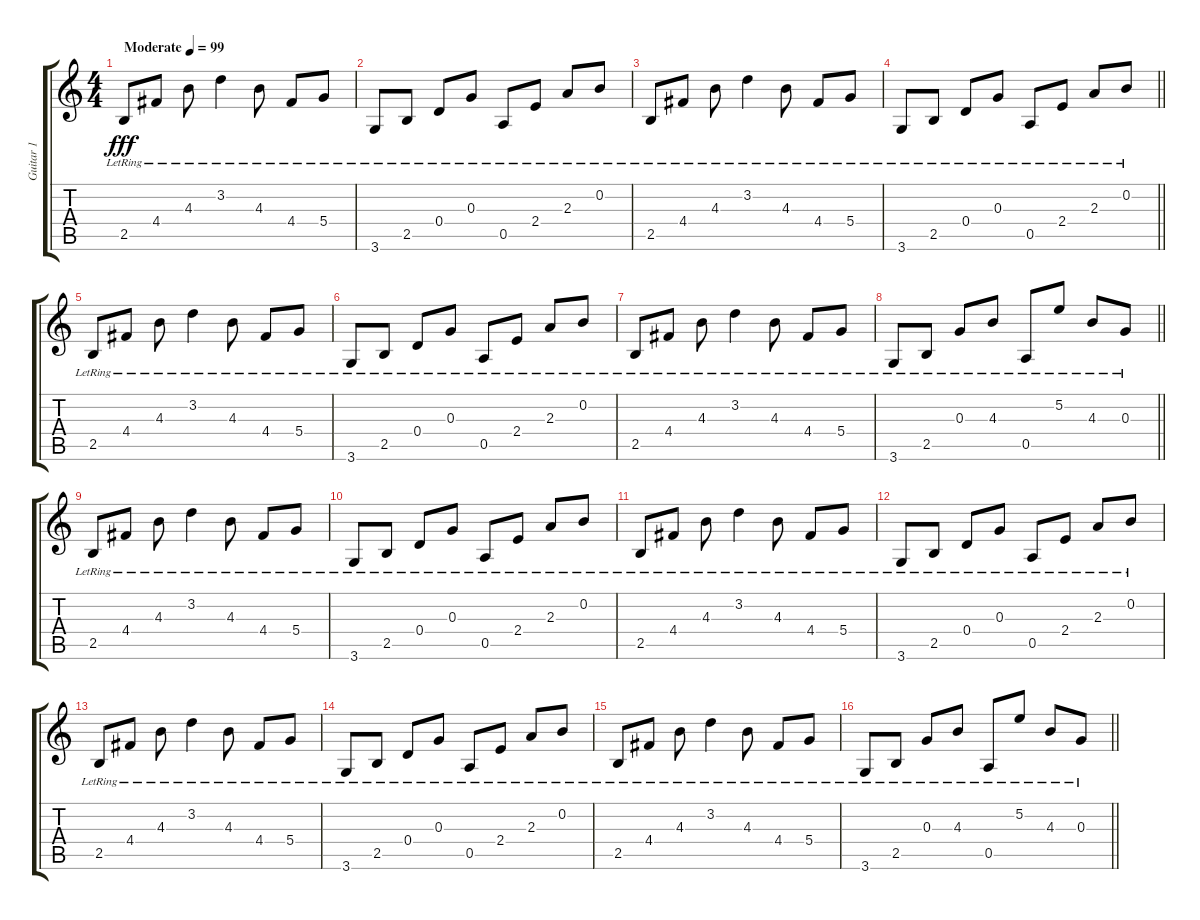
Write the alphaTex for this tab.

\track ("Guitar 1" "Guitar 1") {instrument acousticguitarsteel}
\staff {score tabs}
\tuning (E4 B3 G3 D3 A2 E2) {hide}
\ts (4 4)
\tempo (99 "Moderate")
\clef g2
\ks c
2.5{lr}.8{dy fff instrument acousticguitarsteel} 4.4{lr}.8 4.3{lr}.8 3.2{lr}.4 4.3{lr}.8 4.4{lr}.8 5.4{lr}.8 |
3.6{lr}.8 2.5{lr}.8 0.4{lr}.8 0.3{lr}.8 0.5{lr}.8 2.4{lr}.8 2.3{lr}.8 0.2{lr}.8 |
2.5{lr}.8 4.4{lr}.8 4.3{lr}.8 3.2{lr}.4 4.3{lr}.8 4.4{lr}.8 5.4{lr}.8 |
\barLineRight lightlight
3.6{lr}.8 2.5{lr}.8 0.4{lr}.8 0.3{lr}.8 0.5{lr}.8 2.4{lr}.8 2.3{lr}.8 0.2{lr}.8 |
2.5{lr}.8 4.4{lr}.8 4.3{lr}.8 3.2{lr}.4 4.3{lr}.8 4.4{lr}.8 5.4{lr}.8 |
3.6{lr}.8 2.5{lr}.8 0.4{lr}.8 0.3{lr}.8 0.5{lr}.8 2.4{lr}.8 2.3{lr}.8 0.2{lr}.8 |
2.5{lr}.8 4.4{lr}.8 4.3{lr}.8 3.2{lr}.4 4.3{lr}.8 4.4{lr}.8 5.4{lr}.8 |
\barLineRight lightlight
3.6{lr}.8 2.5{lr}.8 0.3{lr}.8 4.3{lr}.8 0.5{lr}.8 5.2{lr}.8 4.3{lr}.8 0.3{lr}.8 |
2.5{lr}.8 4.4{lr}.8 4.3{lr}.8 3.2{lr}.4 4.3{lr}.8 4.4{lr}.8 5.4{lr}.8 |
3.6{lr}.8 2.5{lr}.8 0.4{lr}.8 0.3{lr}.8 0.5{lr}.8 2.4{lr}.8 2.3{lr}.8 0.2{lr}.8 |
2.5{lr}.8 4.4{lr}.8 4.3{lr}.8 3.2{lr}.4 4.3{lr}.8 4.4{lr}.8 5.4{lr}.8 |
3.6{lr}.8 2.5{lr}.8 0.4{lr}.8 0.3{lr}.8 0.5{lr}.8 2.4{lr}.8 2.3{lr}.8 0.2{lr}.8 |
2.5{lr}.8 4.4{lr}.8 4.3{lr}.8 3.2{lr}.4 4.3{lr}.8 4.4{lr}.8 5.4{lr}.8 |
3.6{lr}.8 2.5{lr}.8 0.4{lr}.8 0.3{lr}.8 0.5{lr}.8 2.4{lr}.8 2.3{lr}.8 0.2{lr}.8 |
2.5{lr}.8 4.4{lr}.8 4.3{lr}.8 3.2{lr}.4 4.3{lr}.8 4.4{lr}.8 5.4{lr}.8 |
\barLineRight lightlight
3.6{lr}.8 2.5{lr}.8 0.3{lr}.8 4.3{lr}.8 0.5{lr}.8 5.2{lr}.8 4.3{lr}.8 0.3{lr}.8
